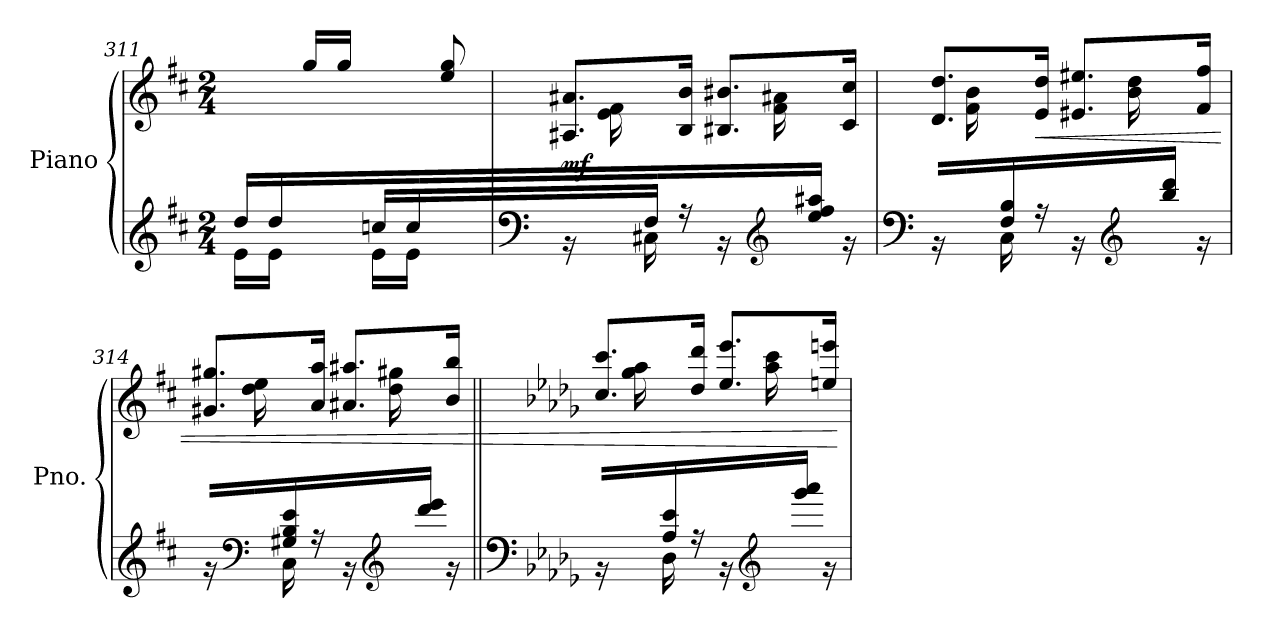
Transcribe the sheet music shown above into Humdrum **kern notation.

**kern	**kern	**dynam
*part1	*part1	*part1
*staff2	*staff1	*staff1/2
*I"Piano	*	*
*I'Pno.	*	*
*clefG2	*clefG2	*
*k[f#c#]	*k[f#c#]	*
*M2/4	*M2/4	*
=311	=311	=311
*^	*^	*
16dd/LL	16e\LL	8ryy	8ryy	.
16dd/	16e\JJ	.	.	.
8ryy	8ryy	16gg/LL	16ee\	.
.	.	16gg/JJ	16ee\JJ	.
16ccn/LL	16e\LL	8ryy	8ryy	.
16cc/J	16e\JJ	.	.	.
8ryy	8ryy	8ee/ 8gg/	8b\J	.
!!LO:LB:g=z	!!
=312	=312	=312	=312	=312
*clefF4	*	*	*	*
!	!	!	!	!LO:DY:b
16rBB	8ryy	8.A#X/ 8.a#X/L	16ryy	mf
16ryy	.	.	16e\ 16f#\LL	.
16F#/JJ	16C#X\	.	8.ryy	.
16rA	16ryy	16B/ 16b/Jk	.	.
16rBB	4rBBBByy	8.B#X/ 8.b#X/L	.	.
*clefG2	*	*	*	*
16ryy	.	.	16f#\ 16a#X\LL	.
16ee/ 16ff#/ 16aa#X/JJ	.	.	8ryy	.
16rg	.	16c#/ 16cc#/Jk	.	.
=313	=313	=313	=313	=313
*clefF4	*	*	*	*
16rBB	8ryy	8.d/ 8.dd/L	16ryy	.
16ryy	.	.	16f#\ 16b\LL	.
16F#/ 16B/JJ	16C#\	.	8.ryy	.
!	!	!	!	!LO:HP:b
16rA	16ryy	16e/ 16dd/Jk	.	<
16rBB	4ryy	8.e#X/ 8.ee#X/L	.	.
*clefG2	*	*	*	*
16ryy	.	.	16b\ 16dd\LL	.
16bb/ 16ddd/JJ	.	.	8ryy	.
16rg	.	16f#/ 16ff#/Jk	.	.
=314	=314	=314	=314	=314
16rg	8ryy	8.g#X/ 8.gg#X/L	16ryy	.
*clefF4	*	*	*	*
16ryy	.	.	16dd\ 16ee\LL	.
16G#X/ 16B/ 16e/JJ	16C#\	.	8.ryy	.
16rA	16ryy	16a/ 16aa/Jk	.	.
16rBB	4ryy	8.a#X/ 8.aa#X/L	.	.
*clefG2	*	*	*	*
16ryy	.	.	16dd\ 16gg#X\LL	.
16ddd/ 16eee/JJ	.	.	8ryy	.
16rg	.	16b/ 16bb/Jk	.	.
=315||	=315||	=315||	=315||	=315||
*clefF4	*	*	*	*
*k[b-e-a-d-g-]	*	*k[b-e-a-d-g-]	*	*
16rBB	8ryy	8.cc/ 8.ccc/L	16ryy	.
16ryy	.	.	16gg-\ 16aa-\LL	.
16A-/ 16e-/JJ	16D-\	.	8.ryy	.
16rA	16ryy	16dd-/ 16ddd-/Jk	.	.
16rBB	4ryy	8.ee-/ 8.eee-/L	.	.
*clefG2	*	*	*	*
16ryy	.	.	16aa-\ 16ccc\LL	.
16ggg-/ 16aaa-/JJ	.	.	8ryy	.
16rg	.	16een/ 16eeen/Jk	.	.
*v	*v	*	*	*
*	*v	*v	*
.	.	[
=	=	=
*-	*-	*-
